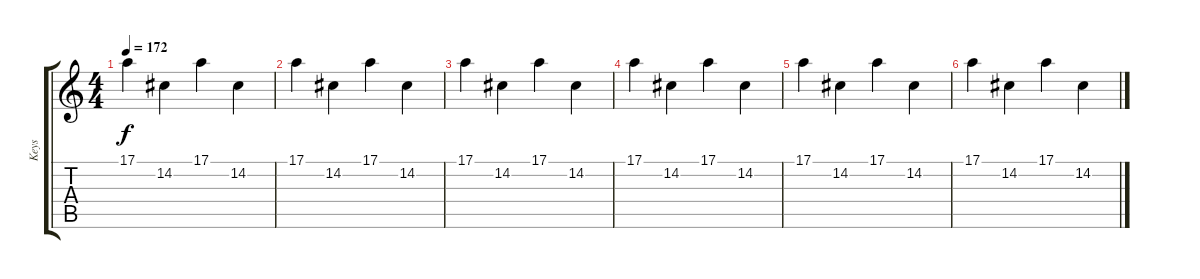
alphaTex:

\track ("Keys" "Keys") {instrument vibraphone}
\staff {score tabs}
\tuning (E4 B3 G3 D3 A2 D2) {hide}
\ts (4 4)
\tempo 172
\clef g2
\ks c
17.1.4{dy f} 14.2.4 17.1.4 14.2.4 |
17.1.4 14.2.4 17.1.4 14.2.4 |
17.1.4 14.2.4 17.1.4 14.2.4 |
17.1.4 14.2.4 17.1.4 14.2.4 |
17.1.4 14.2.4 17.1.4 14.2.4 |
17.1.4 14.2.4 17.1.4 14.2.4
